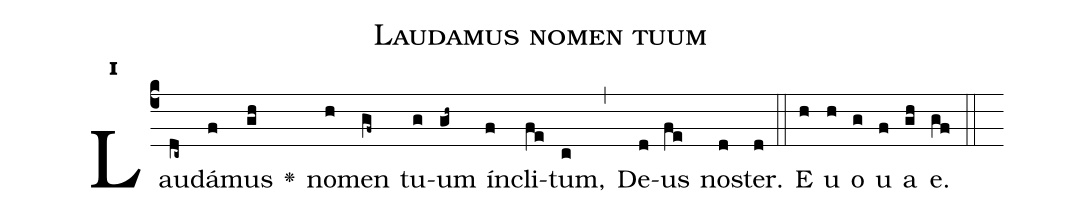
name:Laudamus nomen tuum;
office-part:Antiphona;
mode:1;
%%
initial-style: 1;
name: Laudamus nomen tuum;
book: Antiphonae & Responsoria/Tomus III, p. 8;
occasion: Psalterium Hebdomada I Feria II;
office-part: Laudes Ant 2;
user-notes: ;
commentary: ;
annotation: 1f;
centering-scheme: english;
fontsize: 12;
font: OFLSortsMillGoudy;
height: 11;
width: 4.5;
%%
(c4)Lau(dc~)dá(f)mus(gh) <v>\greheightstar</v>() no(h)men(gf~) tu(g)um(gh~) ín(f)cli(fe)tum,(c) (,) De(d)us(fe) no(d)ster.(d) (::)
E(h) u(h) o(g) u(f) a(gh) e.(gf) (::)
